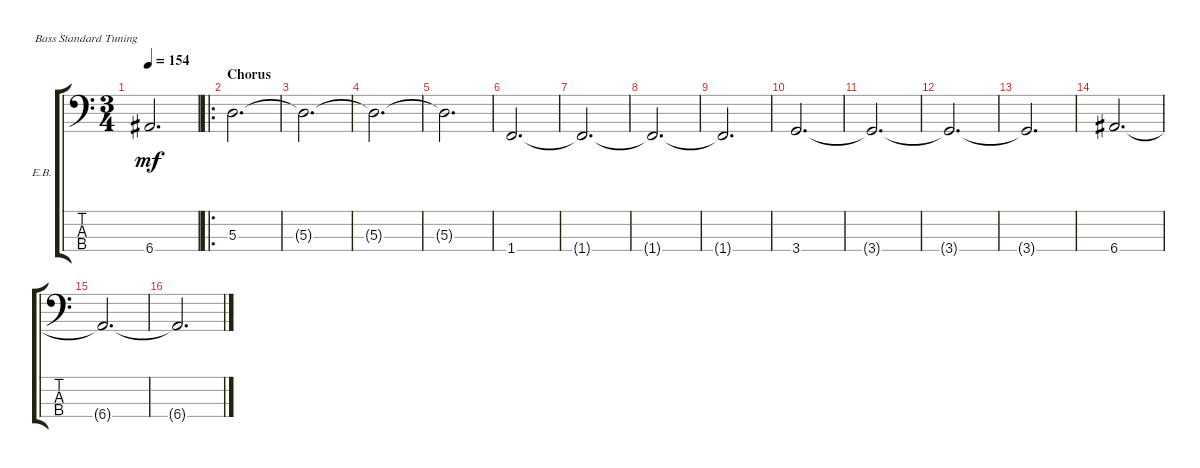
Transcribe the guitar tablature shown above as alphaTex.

\defaultSystemsLayout 4
\bracketExtendMode groupsimilarinstruments
\firstSystemTrackNameOrientation horizontal
\otherSystemsTrackNameOrientation horizontal
\track ("Electric Bass" "E.B.") {multiBarRest instrument electricbassfinger}
\staff {score tabs}
\tuning (G2 D2 A1 E1)
\ts (3 4)
\tempo 154
\clef f4
\ks c
6.4{t}.2{d lyrics (0 "") lyrics (1 "") lyrics (2 "") lyrics (3 "") lyrics (4 "") dy mf} |
\ro
\section ("" "Chorus")
5.3.2{d lyrics (0 "") lyrics (1 "") lyrics (2 "") lyrics (3 "") lyrics (4 "")} |
5.3{t}.2{d lyrics (0 "") lyrics (1 "") lyrics (2 "") lyrics (3 "") lyrics (4 "")} |
5.3{t}.2{d lyrics (0 "") lyrics (1 "") lyrics (2 "") lyrics (3 "") lyrics (4 "")} |
5.3{t}.2{d lyrics (0 "") lyrics (1 "") lyrics (2 "") lyrics (3 "") lyrics (4 "")} |
1.4.2{d lyrics (0 "") lyrics (1 "") lyrics (2 "") lyrics (3 "") lyrics (4 "")} |
1.4{t}.2{d lyrics (0 "") lyrics (1 "") lyrics (2 "") lyrics (3 "") lyrics (4 "")} |
1.4{t}.2{d lyrics (0 "") lyrics (1 "") lyrics (2 "") lyrics (3 "") lyrics (4 "")} |
1.4{t}.2{d lyrics (0 "") lyrics (1 "") lyrics (2 "") lyrics (3 "") lyrics (4 "")} |
3.4.2{d lyrics (0 "") lyrics (1 "") lyrics (2 "") lyrics (3 "") lyrics (4 "")} |
3.4{t}.2{d lyrics (0 "") lyrics (1 "") lyrics (2 "") lyrics (3 "") lyrics (4 "")} |
3.4{t}.2{d lyrics (0 "") lyrics (1 "") lyrics (2 "") lyrics (3 "") lyrics (4 "")} |
3.4{t}.2{d lyrics (0 "") lyrics (1 "") lyrics (2 "") lyrics (3 "") lyrics (4 "")} |
6.4.2{d lyrics (0 "") lyrics (1 "") lyrics (2 "") lyrics (3 "") lyrics (4 "")} |
6.4{t}.2{d lyrics (0 "") lyrics (1 "") lyrics (2 "") lyrics (3 "") lyrics (4 "")} |
6.4{t}.2{d lyrics (0 "") lyrics (1 "") lyrics (2 "") lyrics (3 "") lyrics (4 "")}
